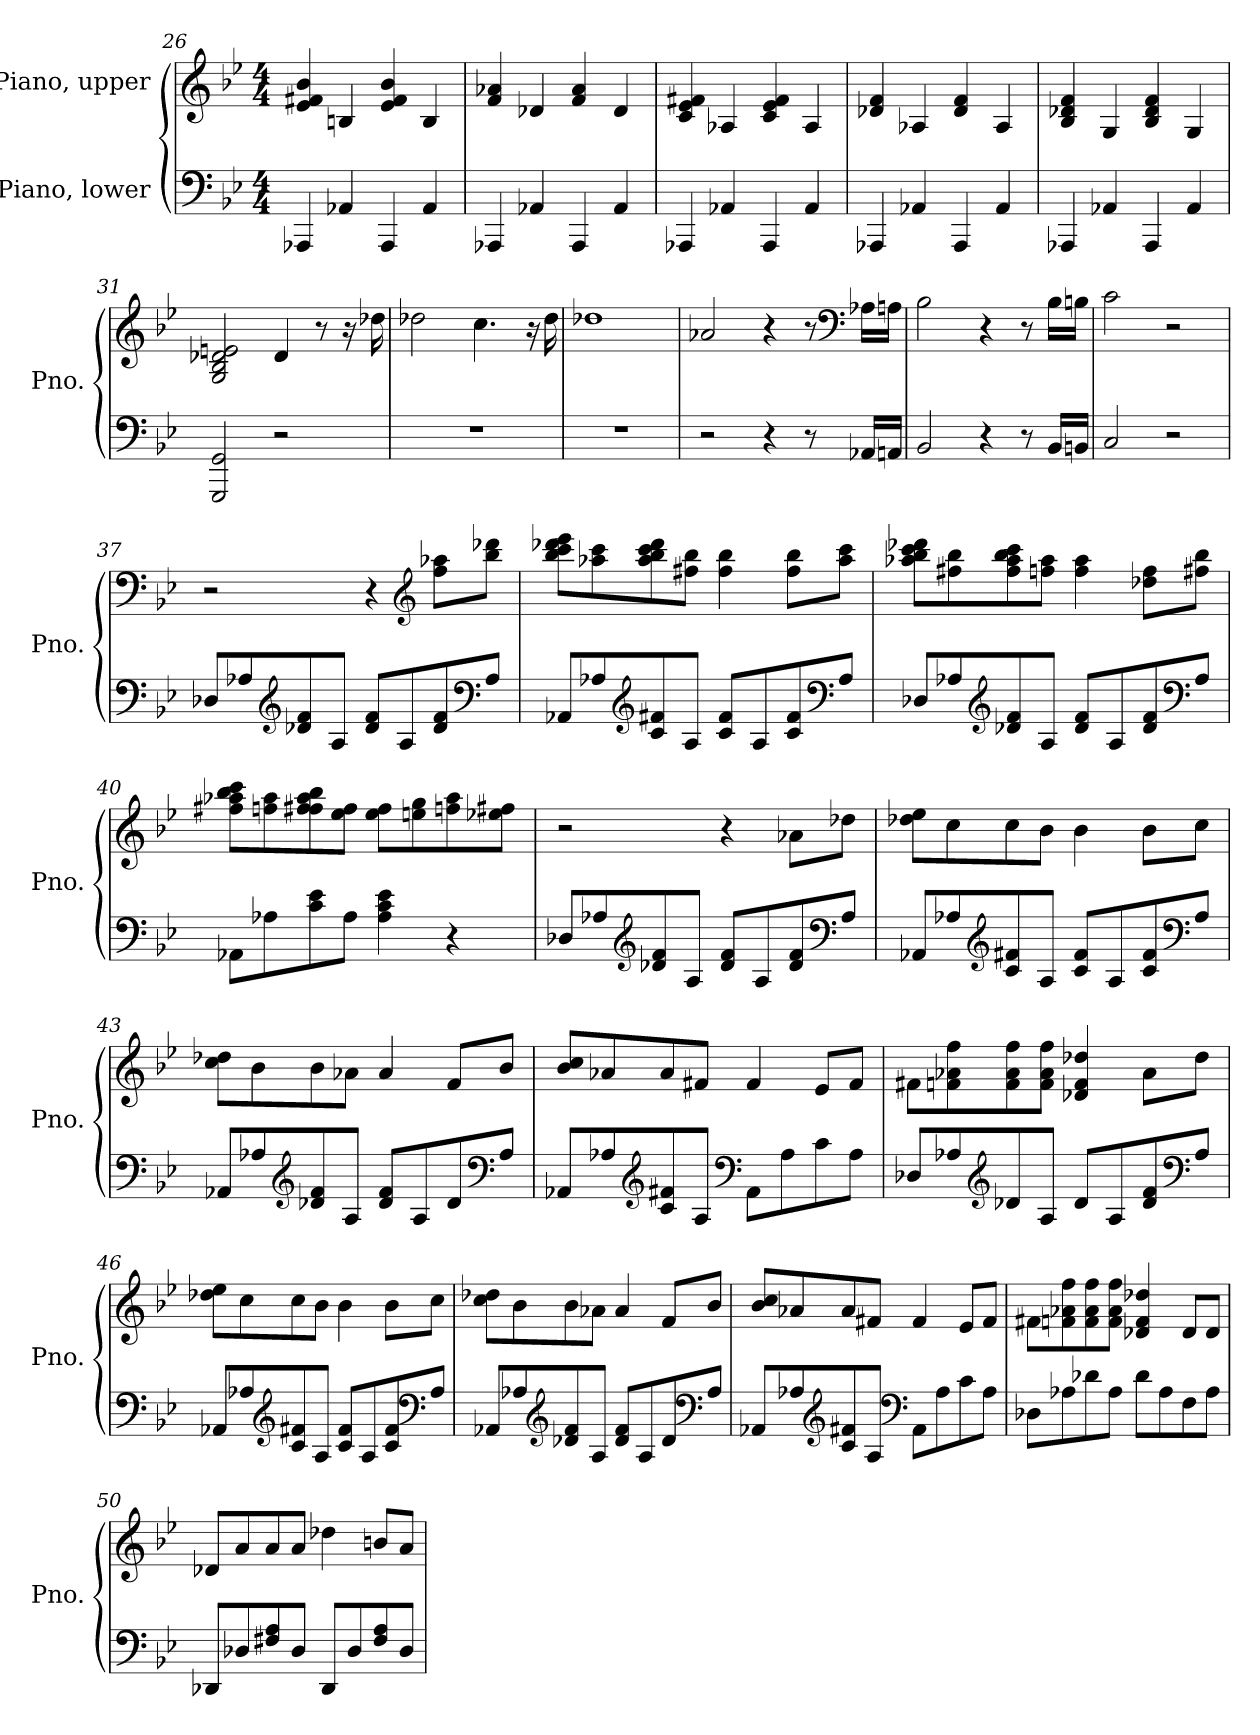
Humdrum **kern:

**kern	**kern
*part2	*part1
*staff2	*staff1
*I"Piano, lower	*I"Piano, upper
*I'Pno.	*I'Pno.
*clefF4	*clefG2
*k[b-e-]	*k[b-e-]
*M4/4	*M4/4
=26	=26
4AAA-X/	4e-/ 4f#X/ 4b-/
4AA-X/	4Bn/
4AAA-/	4e-/ 4f#/ 4b-/
4AA-/	4B/
=27	=27
4AAA-X/	4f/ 4a-X/
4AA-X/	4d-X/
4AAA-/	4f/ 4a-/
4AA-/	4d-/
=28	=28
4AAA-X/	4c/ 4e-/ 4f#X/
4AA-X/	4A-X/
4AAA-/	4c/ 4e-/ 4f#/
4AA-/	4A-/
!!LO:PB:g=z
=29	=29
4AAA-X/	4d-X/ 4f/
4AA-X/	4A-X/
4AAA-/	4d-/ 4f/
4AA-/	4A-/
=30	=30
4AAA-X/	4B-/ 4d-X/ 4f/
4AA-X/	4G/
4AAA-/	4B-/ 4d-/ 4f/
4AA-/	4G/
=31	=31
2GGG/ 2GG/	2G/ 2B-/ 2d-X/ 2en/
2r	4d-/
.	8r
.	16r
.	16dd-X\
=32	=32
1r	2dd-X\
.	4.cc\
.	16r
.	16dd-\
=33	=33
1r	1dd-X
=34	=34
2r	2a-X/
4r	4r
8r	8r
*	*clefF4
16AA-X/LL	16A-X\LL
16AAn/JJ	16An\JJ
!!LO:LB:g=z
=35	=35
2BB-/	2B-\
4r	4r
8r	8r
16BB-/LL	16B-\LL
16BBn/JJ	16Bn\JJ
=36	=36
2C/	2c\
2r	2r
=37	=37
8D-X/L	2r
8A-X/	.
*clefG2	*
8d-X/ 8f/	.
8A-/J	.
8d-/ 8f/L	4r
8A-/	.
*	*clefG2
8d-/ 8f/	8ff\ 8aa-X\L
*clefF4	*
8A-/J	8bb-\ 8ddd-X\J
=38	=38
8AA-X/L	8bb-\ 8ccc\ 8ddd-X\ 8eee-\L
8A-X/	8aa-X\ 8ccc\
*clefG2	*
8c/ 8f#X/	8aa-\ 8bb-\ 8ccc\ 8ddd-\
8A-/J	8ff#X\ 8bb-\J
8c/ 8f#/L	4ff#\ 4bb-\
8A-/	.
8c/ 8f#/	8ff#\ 8bb-\L
*clefF4	*
8A-/J	8aa-\ 8ccc\J
!!LO:LB:g=z
=39	=39
8D-X/L	8aa-X\ 8bb-\ 8ccc\ 8ddd-X\L
8A-X/	8ff#X\ 8bb-\
*clefG2	*
8d-X/ 8f/	8ff#\ 8aa-\ 8bb-\ 8ccc\
8A-/J	8ffn\ 8aa-\J
8d-/ 8f/L	4ff\ 4aa-\
8A-/	.
8d-/ 8f/	8dd-X\ 8ff\L
*clefF4	*
8A-/J	8ff#X\ 8bb-\J
=40	=40
8AA-X\L	8ff#X\ 8aa-X\ 8bb-\ 8ccc\L
8A-X\	8ffn\ 8aa-\
8c\ 8e-\	8ff\ 8ff#X\ 8aa-\ 8bb-\
8A-\J	8ee-\ 8ff#\J
4A-\ 4c\ 4e-\	8ee-\ 8ff#\L
.	8een\ 8gg\
4r	8ffn\ 8aa-\
.	8ee-X\ 8ff#X\J
!!LO:LB:g=z
=41	=41
8D-X/L	2r
8A-X/	.
*clefG2	*
8d-X/ 8f/	.
8A-/J	.
8d-/ 8f/L	4r
8A-/	.
8d-/ 8f/	8a-X\L
*clefF4	*
8A-/J	8dd-X\J
=42	=42
8AA-X/L	8dd-X\ 8ee-\L
8A-X/	8cc\
*clefG2	*
8c/ 8f#X/	8cc\
8A-/J	8b-\J
8c/ 8f#/L	4b-\
8A-/	.
8c/ 8f#/	8b-\L
*clefF4	*
8A-/J	8cc\J
!!LO:LB:g=z
=43	=43
8AA-X/L	8cc\ 8dd-X\L
8A-X/	8b-\
*clefG2	*
8d-X/ 8f/	8b-\
8A-/J	8a-X\J
8d-/ 8f/L	4a-/
8A-/	.
8d-/	8f/L
*clefF4	*
8A-/J	8b-/J
=44	=44
8AA-X/L	8b-/ 8cc/L
8A-X/	8a-X/
*clefG2	*
8c/ 8f#X/	8a-/
8A-/J	8f#X/J
*clefF4	*
8AA-\L	4f#/
8A-\	.
8c\	8e-/L
8A-\J	8f#/J
!!LO:LB:g=z
=45	=45
8D-X/L	8f#X\L
8A-X/	8fn\ 8a-X\ 8ff\
*clefG2	*
8d-X/	8f\ 8a-\ 8ff\
8A-/J	8f\ 8a-\ 8ff\J
8d-/L	4d-X/ 4f/ 4dd-X/
8A-/	.
8d-/ 8f/	8a-\L
*clefF4	*
8A-/J	8dd-\J
=46	=46
8AA-X/L	8dd-X\ 8ee-\L
8A-X/	8cc\
*clefG2	*
8c/ 8f#X/	8cc\
8A-/J	8b-\J
8c/ 8f#/L	4b-\
8A-/	.
8c/ 8f#/	8b-\L
*clefF4	*
8A-/J	8cc\J
!!LO:PB:g=z
=47	=47
8AA-X/L	8cc\ 8dd-X\L
8A-X/	8b-\
*clefG2	*
8d-X/ 8f/	8b-\
8A-/J	8a-X\J
8d-/ 8f/L	4a-/
8A-/	.
8d-/	8f/L
*clefF4	*
8A-/J	8b-/J
=48	=48
8AA-X/L	8b-/ 8cc/L
8A-X/	8a-X/
*clefG2	*
8c/ 8f#X/	8a-/
8A-/J	8f#X/J
*clefF4	*
8AA-\L	4f#/
8A-\	.
8c\	8e-/L
8A-\J	8f#/J
=49	=49
8D-X\L	8f#X\L
8A-X\	8fn\ 8a-X\ 8ff\
8d-X\	8f\ 8a-\ 8ff\
8A-\J	8f\ 8a-\ 8ff\J
8d-\L	4d-X/ 4f/ 4dd-X/
8A-\	.
8F\	8d-/L
8A-\J	8d-/J
!!LO:LB:g=z
=50	=50
8DD-X/L	8d-X/L
8D-X/	8a/
8F#X/ 8A/	8a/
8D-/J	8a/J
8DD-/L	4dd-X\
8D-/	.
8F#/ 8A/	8bn/L
8D-/J	8a/J
=	=
*-	*-
